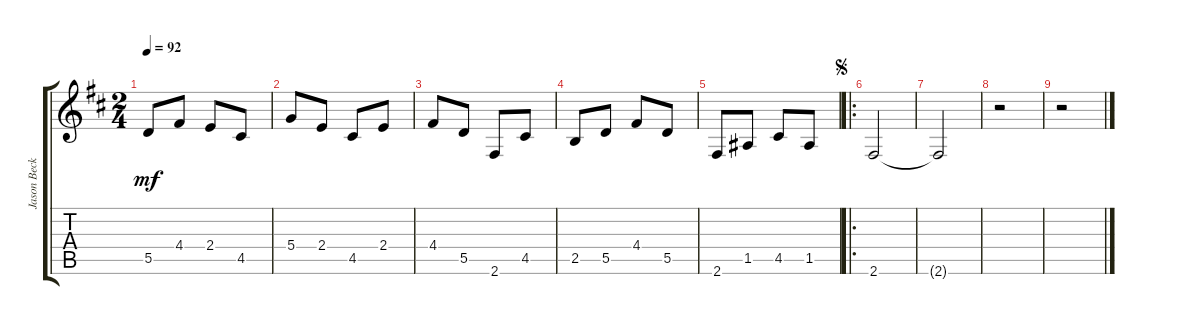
\track ("Jason Becker Backing Guitar" "Jason Beck") {instrument acousticguitarsteel}
\staff {score tabs}
\tuning (E4 B3 G3 D3 A2 E2) {hide}
\ts (2 4)
\tempo 92
\clef g2
\ks d
5.5.8{dy mf} 4.4.8 2.4.8 4.5.8 |
5.4.8 2.4.8 4.5.8 2.4.8 |
4.4.8 5.5.8 2.6.8 4.5.8 |
2.5.8 5.5.8 4.4.8 5.5.8 |
2.6.8 1.5.8 4.5.8 1.5.8 |
\ro
\jump segno
2.6.2 |
2.6{t}.2 |
r.2 |
r.2
